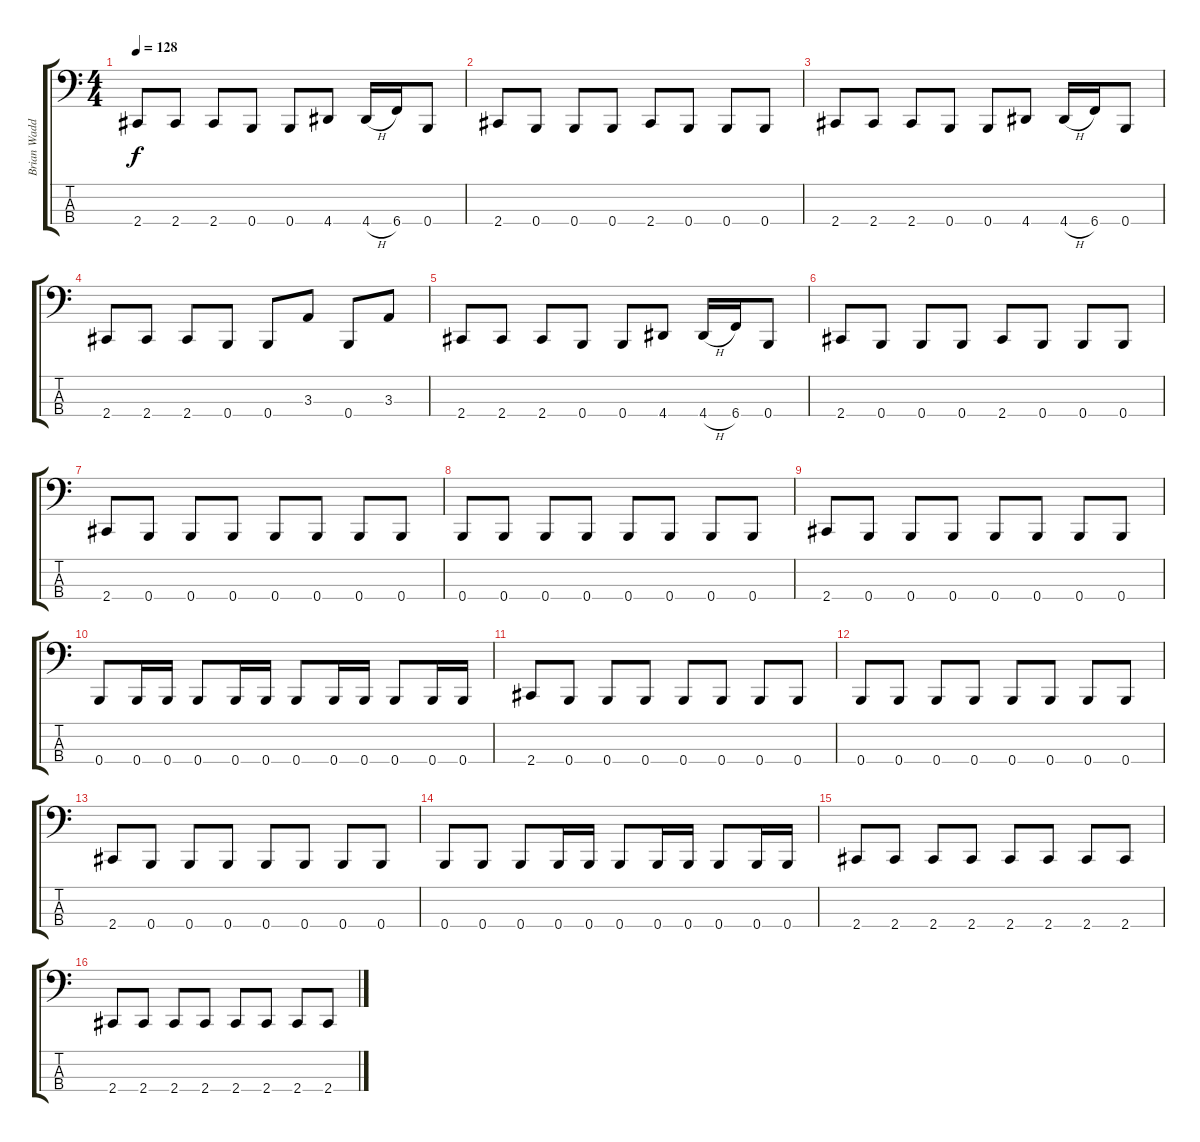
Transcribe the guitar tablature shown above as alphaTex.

\track ("Brian Waddell" "Brian Wadd") {instrument electricbassfinger}
\staff {score tabs}
\tuning (Gb2 B1 Gb1 B0) {hide}
\ts (4 4)
\tempo 128
\clef f4
\ks c
2.4.8{dy f} 2.4.8 2.4.8 0.4.8 0.4.8 4.4.8 4.4{h}.16 6.4.16 0.4.8 |
2.4.8 0.4.8 0.4.8 0.4.8 2.4.8 0.4.8 0.4.8 0.4.8 |
2.4.8 2.4.8 2.4.8 0.4.8 0.4.8 4.4.8 4.4{h}.16 6.4.16 0.4.8 |
2.4.8 2.4.8 2.4.8 0.4.8 0.4.8 3.3.8 0.4.8 3.3.8 |
2.4.8 2.4.8 2.4.8 0.4.8 0.4.8 4.4.8 4.4{h}.16 6.4.16 0.4.8 |
2.4.8 0.4.8 0.4.8 0.4.8 2.4.8 0.4.8 0.4.8 0.4.8 |
2.4.8 0.4.8 0.4.8 0.4.8 0.4.8 0.4.8 0.4.8 0.4.8 |
0.4.8 0.4.8 0.4.8 0.4.8 0.4.8 0.4.8 0.4.8 0.4.8 |
2.4.8 0.4.8 0.4.8 0.4.8 0.4.8 0.4.8 0.4.8 0.4.8 |
0.4.8 0.4.16 0.4.16 0.4.8 0.4.16 0.4.16 0.4.8 0.4.16 0.4.16 0.4.8 0.4.16 0.4.16 |
2.4.8 0.4.8 0.4.8 0.4.8 0.4.8 0.4.8 0.4.8 0.4.8 |
0.4.8 0.4.8 0.4.8 0.4.8 0.4.8 0.4.8 0.4.8 0.4.8 |
2.4.8 0.4.8 0.4.8 0.4.8 0.4.8 0.4.8 0.4.8 0.4.8 |
0.4.8 0.4.8 0.4.8 0.4.16 0.4.16 0.4.8 0.4.16 0.4.16 0.4.8 0.4.16 0.4.16 |
2.4.8 2.4.8 2.4.8 2.4.8 2.4.8 2.4.8 2.4.8 2.4.8 |
2.4.8 2.4.8 2.4.8 2.4.8 2.4.8 2.4.8 2.4.8 2.4.8
